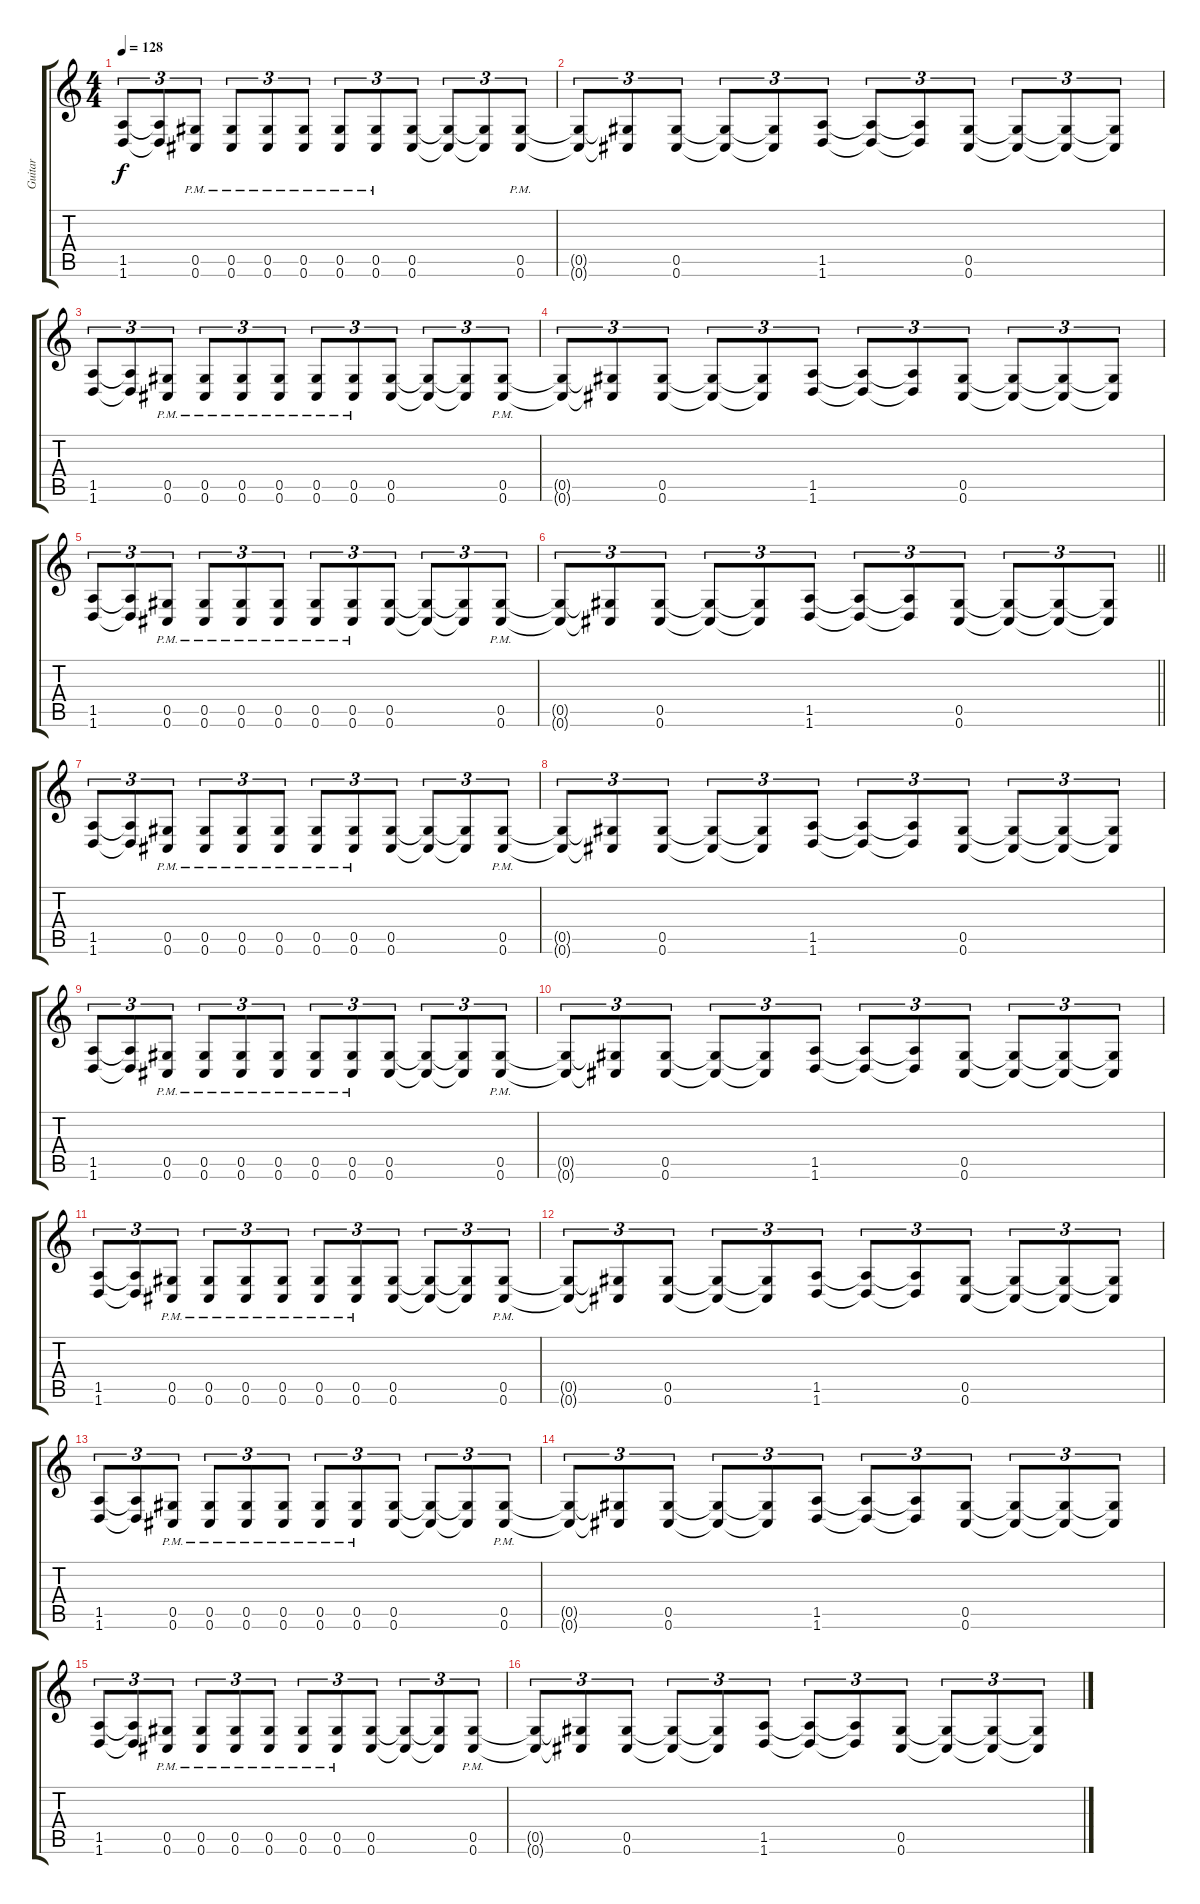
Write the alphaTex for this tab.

\track ("Guitar" "Guitar") {instrument distortionguitar}
\staff {score tabs}
\tuning (Eb4 Bb3 Gb3 Db3 Ab2 Db2) {hide}
\ts (4 4)
\tempo 128
\clef g2
\ks c
(1.5 1.6).8{tu (3 2) dy f} (1.5{t} 1.6{t}).8{tu (3 2)} (0.5{pm} 0.6{pm}).8{tu (3 2)} (0.5{pm} 0.6{pm}).8{tu (3 2)} (0.5{pm} 0.6{pm}).8{tu (3 2)} (0.5{pm} 0.6{pm}).8{tu (3 2)} (0.5{pm} 0.6{pm}).8{tu (3 2)} (0.5{pm} 0.6{pm}).8{tu (3 2)} (0.5 0.6).8{tu (3 2)} (0.5{t} 0.6{t}).8{tu (3 2)} (0.5{t} 0.6{t}).8{tu (3 2)} (0.5{pm} 0.6{pm}).8{tu (3 2)} |
(0.5{t} 0.6{t}).8{tu (3 2)} (0.5{t} 0.6{t}).8{tu (3 2)} (0.5 0.6).8{tu (3 2)} (0.5{t} 0.6{t}).8{tu (3 2)} (0.5{t} 0.6{t}).8{tu (3 2)} (1.5 1.6).8{tu (3 2)} (1.5{t} 1.6{t}).8{tu (3 2)} (1.5{t} 1.6{t}).8{tu (3 2)} (0.5 0.6).8{tu (3 2)} (0.5{t} 0.6{t}).8{tu (3 2)} (0.5{t} 0.6{t}).8{tu (3 2)} (0.5{t} 0.6{t}).8{tu (3 2)} |
(1.5 1.6).8{tu (3 2)} (1.5{t} 1.6{t}).8{tu (3 2)} (0.5{pm} 0.6{pm}).8{tu (3 2)} (0.5{pm} 0.6{pm}).8{tu (3 2)} (0.5{pm} 0.6{pm}).8{tu (3 2)} (0.5{pm} 0.6{pm}).8{tu (3 2)} (0.5{pm} 0.6{pm}).8{tu (3 2)} (0.5{pm} 0.6{pm}).8{tu (3 2)} (0.5 0.6).8{tu (3 2)} (0.5{t} 0.6{t}).8{tu (3 2)} (0.5{t} 0.6{t}).8{tu (3 2)} (0.5{pm} 0.6{pm}).8{tu (3 2)} |
(0.5{t} 0.6{t}).8{tu (3 2)} (0.5{t} 0.6{t}).8{tu (3 2)} (0.5 0.6).8{tu (3 2)} (0.5{t} 0.6{t}).8{tu (3 2)} (0.5{t} 0.6{t}).8{tu (3 2)} (1.5 1.6).8{tu (3 2)} (1.5{t} 1.6{t}).8{tu (3 2)} (1.5{t} 1.6{t}).8{tu (3 2)} (0.5 0.6).8{tu (3 2)} (0.5{t} 0.6{t}).8{tu (3 2)} (0.5{t} 0.6{t}).8{tu (3 2)} (0.5{t} 0.6{t}).8{tu (3 2)} |
(1.5 1.6).8{tu (3 2)} (1.5{t} 1.6{t}).8{tu (3 2)} (0.5{pm} 0.6{pm}).8{tu (3 2)} (0.5{pm} 0.6{pm}).8{tu (3 2)} (0.5{pm} 0.6{pm}).8{tu (3 2)} (0.5{pm} 0.6{pm}).8{tu (3 2)} (0.5{pm} 0.6{pm}).8{tu (3 2)} (0.5{pm} 0.6{pm}).8{tu (3 2)} (0.5 0.6).8{tu (3 2)} (0.5{t} 0.6{t}).8{tu (3 2)} (0.5{t} 0.6{t}).8{tu (3 2)} (0.5{pm} 0.6{pm}).8{tu (3 2)} |
\barLineRight lightlight
(0.5{t} 0.6{t}).8{tu (3 2)} (0.5{t} 0.6{t}).8{tu (3 2)} (0.5 0.6).8{tu (3 2)} (0.5{t} 0.6{t}).8{tu (3 2)} (0.5{t} 0.6{t}).8{tu (3 2)} (1.5 1.6).8{tu (3 2)} (1.5{t} 1.6{t}).8{tu (3 2)} (1.5{t} 1.6{t}).8{tu (3 2)} (0.5 0.6).8{tu (3 2)} (0.5{t} 0.6{t}).8{tu (3 2)} (0.5{t} 0.6{t}).8{tu (3 2)} (0.5{t} 0.6{t}).8{tu (3 2)} |
\section ("" "")
(1.5 1.6).8{tu (3 2)} (1.5{t} 1.6{t}).8{tu (3 2)} (0.5{pm} 0.6{pm}).8{tu (3 2)} (0.5{pm} 0.6{pm}).8{tu (3 2)} (0.5{pm} 0.6{pm}).8{tu (3 2)} (0.5{pm} 0.6{pm}).8{tu (3 2)} (0.5{pm} 0.6{pm}).8{tu (3 2)} (0.5{pm} 0.6{pm}).8{tu (3 2)} (0.5 0.6).8{tu (3 2)} (0.5{t} 0.6{t}).8{tu (3 2)} (0.5{t} 0.6{t}).8{tu (3 2)} (0.5{pm} 0.6{pm}).8{tu (3 2)} |
(0.5{t} 0.6{t}).8{tu (3 2)} (0.5{t} 0.6{t}).8{tu (3 2)} (0.5 0.6).8{tu (3 2)} (0.5{t} 0.6{t}).8{tu (3 2)} (0.5{t} 0.6{t}).8{tu (3 2)} (1.5 1.6).8{tu (3 2)} (1.5{t} 1.6{t}).8{tu (3 2)} (1.5{t} 1.6{t}).8{tu (3 2)} (0.5 0.6).8{tu (3 2)} (0.5{t} 0.6{t}).8{tu (3 2)} (0.5{t} 0.6{t}).8{tu (3 2)} (0.5{t} 0.6{t}).8{tu (3 2)} |
(1.5 1.6).8{tu (3 2)} (1.5{t} 1.6{t}).8{tu (3 2)} (0.5{pm} 0.6{pm}).8{tu (3 2)} (0.5{pm} 0.6{pm}).8{tu (3 2)} (0.5{pm} 0.6{pm}).8{tu (3 2)} (0.5{pm} 0.6{pm}).8{tu (3 2)} (0.5{pm} 0.6{pm}).8{tu (3 2)} (0.5{pm} 0.6{pm}).8{tu (3 2)} (0.5 0.6).8{tu (3 2)} (0.5{t} 0.6{t}).8{tu (3 2)} (0.5{t} 0.6{t}).8{tu (3 2)} (0.5{pm} 0.6{pm}).8{tu (3 2)} |
(0.5{t} 0.6{t}).8{tu (3 2)} (0.5{t} 0.6{t}).8{tu (3 2)} (0.5 0.6).8{tu (3 2)} (0.5{t} 0.6{t}).8{tu (3 2)} (0.5{t} 0.6{t}).8{tu (3 2)} (1.5 1.6).8{tu (3 2)} (1.5{t} 1.6{t}).8{tu (3 2)} (1.5{t} 1.6{t}).8{tu (3 2)} (0.5 0.6).8{tu (3 2)} (0.5{t} 0.6{t}).8{tu (3 2)} (0.5{t} 0.6{t}).8{tu (3 2)} (0.5{t} 0.6{t}).8{tu (3 2)} |
(1.5 1.6).8{tu (3 2)} (1.5{t} 1.6{t}).8{tu (3 2)} (0.5{pm} 0.6{pm}).8{tu (3 2)} (0.5{pm} 0.6{pm}).8{tu (3 2)} (0.5{pm} 0.6{pm}).8{tu (3 2)} (0.5{pm} 0.6{pm}).8{tu (3 2)} (0.5{pm} 0.6{pm}).8{tu (3 2)} (0.5{pm} 0.6{pm}).8{tu (3 2)} (0.5 0.6).8{tu (3 2)} (0.5{t} 0.6{t}).8{tu (3 2)} (0.5{t} 0.6{t}).8{tu (3 2)} (0.5{pm} 0.6{pm}).8{tu (3 2)} |
(0.5{t} 0.6{t}).8{tu (3 2)} (0.5{t} 0.6{t}).8{tu (3 2)} (0.5 0.6).8{tu (3 2)} (0.5{t} 0.6{t}).8{tu (3 2)} (0.5{t} 0.6{t}).8{tu (3 2)} (1.5 1.6).8{tu (3 2)} (1.5{t} 1.6{t}).8{tu (3 2)} (1.5{t} 1.6{t}).8{tu (3 2)} (0.5 0.6).8{tu (3 2)} (0.5{t} 0.6{t}).8{tu (3 2)} (0.5{t} 0.6{t}).8{tu (3 2)} (0.5{t} 0.6{t}).8{tu (3 2)} |
(1.5 1.6).8{tu (3 2)} (1.5{t} 1.6{t}).8{tu (3 2)} (0.5{pm} 0.6{pm}).8{tu (3 2)} (0.5{pm} 0.6{pm}).8{tu (3 2)} (0.5{pm} 0.6{pm}).8{tu (3 2)} (0.5{pm} 0.6{pm}).8{tu (3 2)} (0.5{pm} 0.6{pm}).8{tu (3 2)} (0.5{pm} 0.6{pm}).8{tu (3 2)} (0.5 0.6).8{tu (3 2)} (0.5{t} 0.6{t}).8{tu (3 2)} (0.5{t} 0.6{t}).8{tu (3 2)} (0.5{pm} 0.6{pm}).8{tu (3 2)} |
(0.5{t} 0.6{t}).8{tu (3 2)} (0.5{t} 0.6{t}).8{tu (3 2)} (0.5 0.6).8{tu (3 2)} (0.5{t} 0.6{t}).8{tu (3 2)} (0.5{t} 0.6{t}).8{tu (3 2)} (1.5 1.6).8{tu (3 2)} (1.5{t} 1.6{t}).8{tu (3 2)} (1.5{t} 1.6{t}).8{tu (3 2)} (0.5 0.6).8{tu (3 2)} (0.5{t} 0.6{t}).8{tu (3 2)} (0.5{t} 0.6{t}).8{tu (3 2)} (0.5{t} 0.6{t}).8{tu (3 2)} |
(1.5 1.6).8{tu (3 2)} (1.5{t} 1.6{t}).8{tu (3 2)} (0.5{pm} 0.6{pm}).8{tu (3 2)} (0.5{pm} 0.6{pm}).8{tu (3 2)} (0.5{pm} 0.6{pm}).8{tu (3 2)} (0.5{pm} 0.6{pm}).8{tu (3 2)} (0.5{pm} 0.6{pm}).8{tu (3 2)} (0.5{pm} 0.6{pm}).8{tu (3 2)} (0.5 0.6).8{tu (3 2)} (0.5{t} 0.6{t}).8{tu (3 2)} (0.5{t} 0.6{t}).8{tu (3 2)} (0.5{pm} 0.6{pm}).8{tu (3 2)} |
(0.5{t} 0.6{t}).8{tu (3 2)} (0.5{t} 0.6{t}).8{tu (3 2)} (0.5 0.6).8{tu (3 2)} (0.5{t} 0.6{t}).8{tu (3 2)} (0.5{t} 0.6{t}).8{tu (3 2)} (1.5 1.6).8{tu (3 2)} (1.5{t} 1.6{t}).8{tu (3 2)} (1.5{t} 1.6{t}).8{tu (3 2)} (0.5 0.6).8{tu (3 2)} (0.5{t} 0.6{t}).8{tu (3 2)} (0.5{t} 0.6{t}).8{tu (3 2)} (0.5{t} 0.6{t}).8{tu (3 2)}
